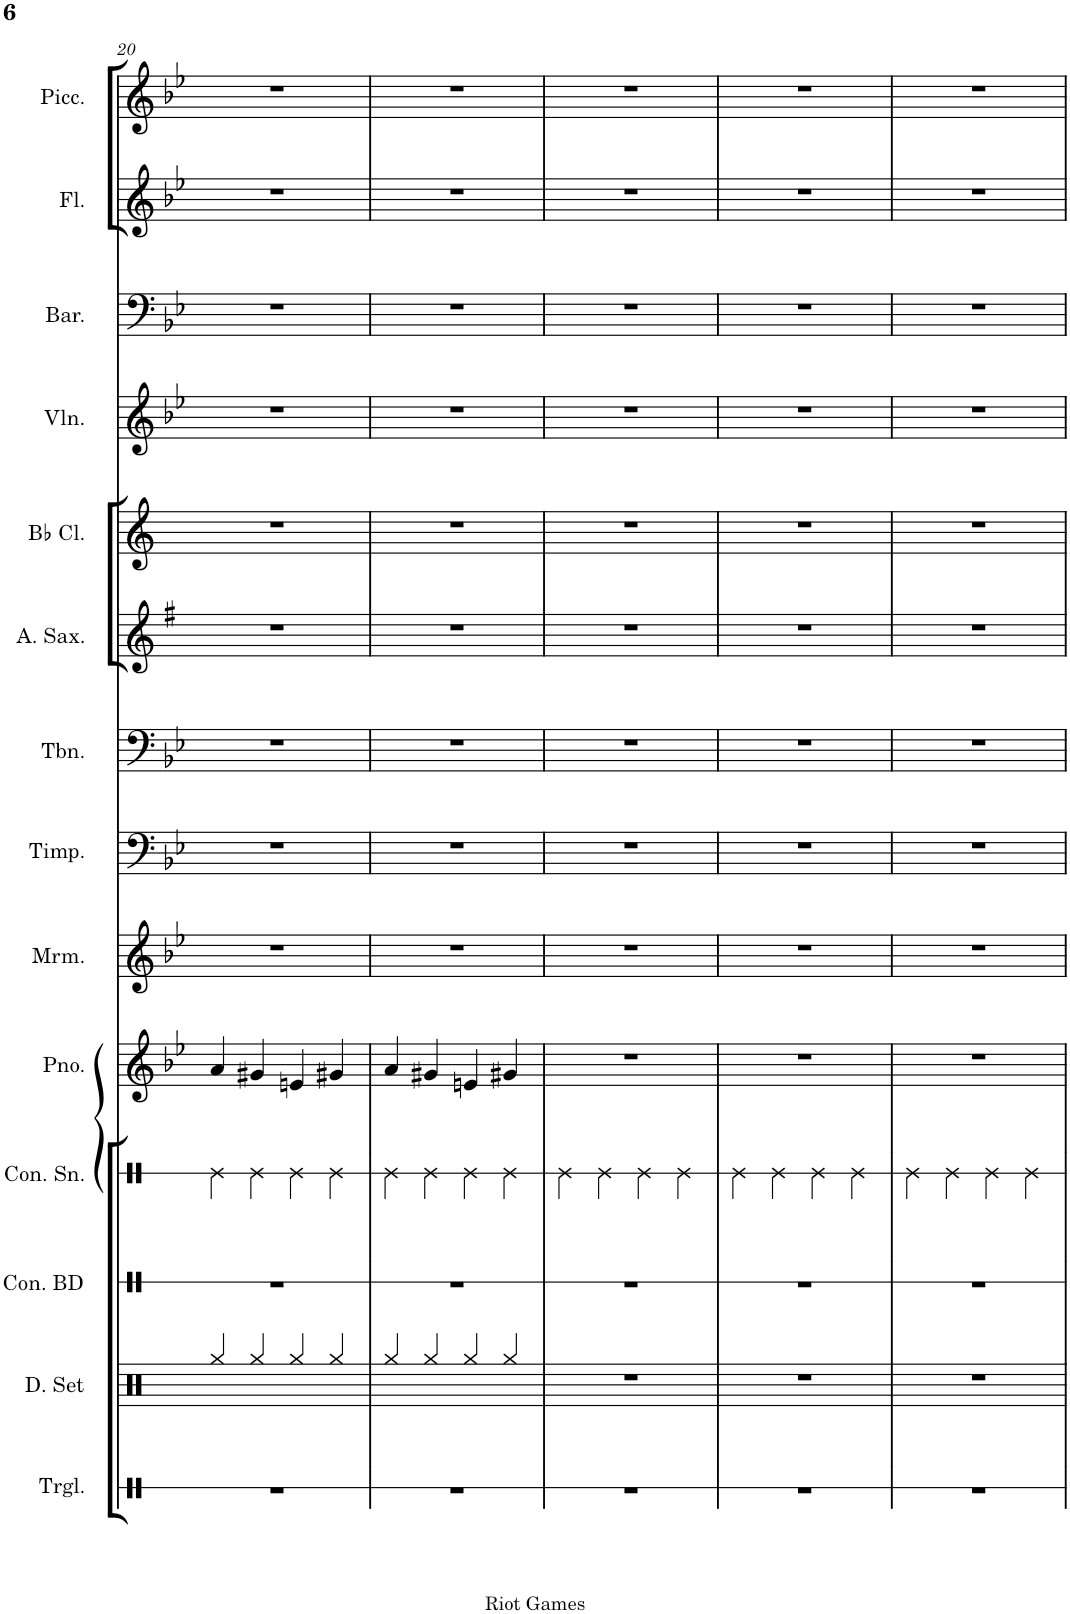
**kern	**kern	**kern	**kern	**kern	**kern	**kern	**kern	**kern	**kern	**kern	**kern	**kern	**kern
*part14	*part13	*part12	*part11	*part10	*part9	*part8	*part7	*part6	*part5	*part4	*part3	*part2	*part1
*staff14	*staff13	*staff12	*staff11	*staff10	*staff9	*staff8	*staff7	*staff6	*staff5	*staff4	*staff3	*staff2	*staff1
*I"Triangle	*I"Drumset	*I"Concert Bass Drum	*I"Concert Snare Drum	*I"Piano	*I"Marimba	*I"Timpani	*I"Trombone	*I"Alto Saxophone	*I"Bb Clarinet	*I"Violin	*I"Baritone	*I"Flute	*I"Piccolo
*I'Trgl.	*I'D. Set	*I'Con. BD	*I'Con. Sn.	*I'Pno.	*I'Mrm.	*I'Timp.	*I'Tbn.	*I'A. Sax.	*I'Bb Cl.	*I'Vln.	*I'Bar.	*I'Fl.	*I'Picc.
!!LO:PB:g=z
*clefX	*clefX	*clefX	*clefX	*clefG2	*clefG2	*clefF4	*clefF4	*clefG2	*clefG2	*clefG2	*clefF4	*clefG2	*clefG2
*	*	*	*	*	*	*	*	*Trd5c9	*Trd1c2	*	*	*	*Trd-7c-12
*k[]	*k[]	*k[]	*k[]	*k[b-e-]	*k[b-e-]	*k[b-e-]	*k[b-e-]	*k[f#]	*k[]	*k[b-e-]	*k[b-e-]	*k[b-e-]	*k[b-e-]
*M4/4	*M4/4	*M4/4	*M4/4	*M4/4	*M4/4	*M4/4	*M4/4	*M4/4	*M4/4	*M4/4	*M4/4	*M4/4	*M4/4
=20	=20	=20	=20	=20	=20	=20	=20	=20	=20	=20	=20	=20	=20
1r	4Rgg/	1r	4Re\	4a/	1r	1r	1r	1r	1r	1r	1r	1r	1r
.	4Rgg/	.	4Re\	4g#X/	.	.	.	.	.	.	.	.	.
.	4Rgg/	.	4Re\	4en/	.	.	.	.	.	.	.	.	.
.	4Rgg/	.	4Re\	4g#X/	.	.	.	.	.	.	.	.	.
=21	=21	=21	=21	=21	=21	=21	=21	=21	=21	=21	=21	=21	=21
1r	4Rgg/	1r	4Re\	4a/	1r	1r	1r	1r	1r	1r	1r	1r	1r
.	4Rgg/	.	4Re\	4g#X/	.	.	.	.	.	.	.	.	.
.	4Rgg/	.	4Re\	4en/	.	.	.	.	.	.	.	.	.
.	4Rgg/	.	4Re\	4g#X/	.	.	.	.	.	.	.	.	.
=22	=22	=22	=22	=22	=22	=22	=22	=22	=22	=22	=22	=22	=22
1r	1r	1r	4Re\	1r	1r	1r	1r	1r	1r	1r	1r	1r	1r
.	.	.	4Re\	.	.	.	.	.	.	.	.	.	.
.	.	.	4Re\	.	.	.	.	.	.	.	.	.	.
.	.	.	4Re\	.	.	.	.	.	.	.	.	.	.
=23	=23	=23	=23	=23	=23	=23	=23	=23	=23	=23	=23	=23	=23
1r	1r	1r	4Re\	1r	1r	1r	1r	1r	1r	1r	1r	1r	1r
.	.	.	4Re\	.	.	.	.	.	.	.	.	.	.
.	.	.	4Re\	.	.	.	.	.	.	.	.	.	.
.	.	.	4Re\	.	.	.	.	.	.	.	.	.	.
=24	=24	=24	=24	=24	=24	=24	=24	=24	=24	=24	=24	=24	=24
1r	1r	1r	4Re\	1r	1r	1r	1r	1r	1r	1r	1r	1r	1r
.	.	.	4Re\	.	.	.	.	.	.	.	.	.	.
.	.	.	4Re\	.	.	.	.	.	.	.	.	.	.
.	.	.	4Re\	.	.	.	.	.	.	.	.	.	.
=	=	=	=	=	=	=	=	=	=	=	=	=	=
*-	*-	*-	*-	*-	*-	*-	*-	*-	*-	*-	*-	*-	*-
